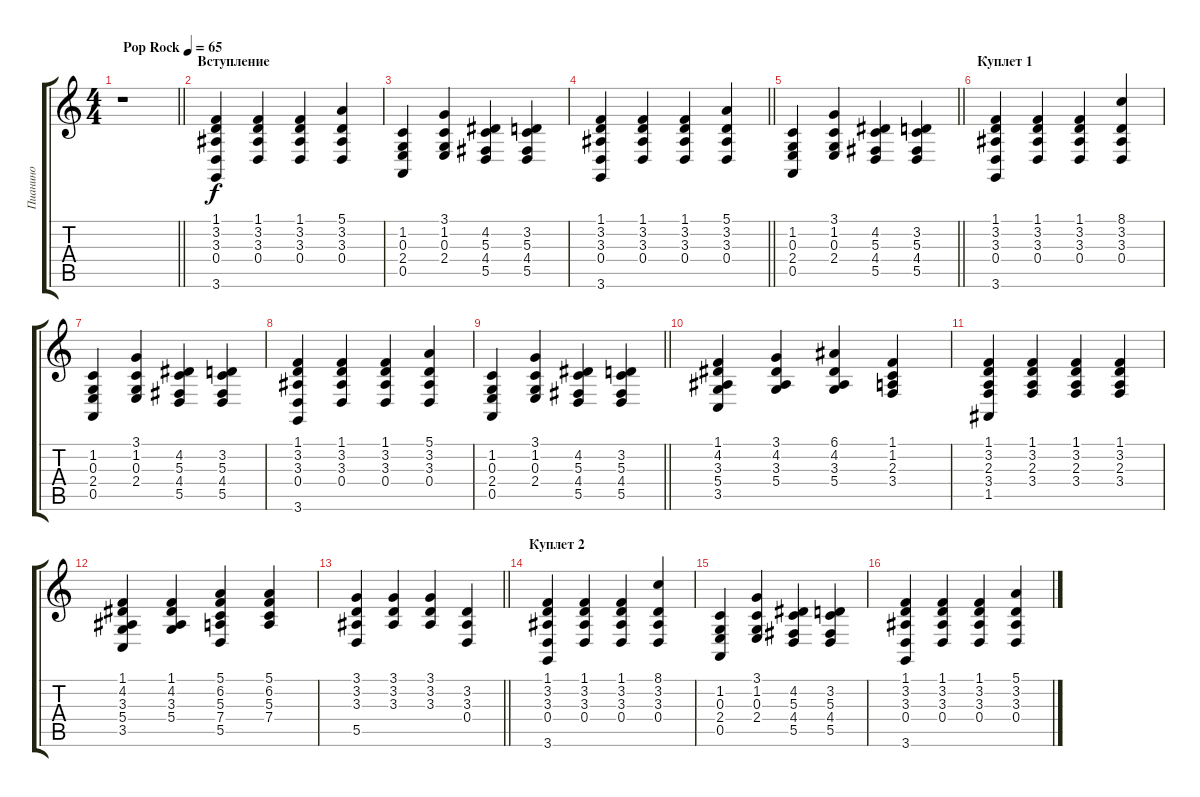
\track ("Пианино" "Пианино") {instrument acousticgrandpiano}
\staff {score tabs}
\tuning (E4 B3 G3 D3 A2 E2) {hide}
\ts (4 4)
\tempo (65 "Pop Rock")
\clef g2
\barLineRight lightlight
\ks c
r.1{dy f instrument acousticgrandpiano} |
\section ("" "Вступление")
(1.1 3.2 3.3 0.4 3.6).4 (1.1 3.2 3.3 0.4).4 (1.1 3.2 3.3 0.4).4 (5.1 3.2 3.3 0.4).4 |
(1.2 0.3 2.4 0.5).4 (3.1 1.2 0.3 2.4).4 (4.2 5.3 4.4 5.5).4 (3.2 5.3 4.4 5.5).4 |
\barLineRight lightlight
(1.1 3.2 3.3 0.4 3.6).4 (1.1 3.2 3.3 0.4).4 (1.1 3.2 3.3 0.4).4 (5.1 3.2 3.3 0.4).4 |
\section ("" "")
\barLineRight lightlight
(1.2 0.3 2.4 0.5).4 (3.1 1.2 0.3 2.4).4 (4.2 5.3 4.4 5.5).4 (3.2 5.3 4.4 5.5).4 |
\section ("" "Куплет 1")
(1.1 3.2 3.3 0.4 3.6).4 (1.1 3.2 3.3 0.4).4 (1.1 3.2 3.3 0.4).4 (8.1 3.2 3.3 0.4).4 |
(1.2 0.3 2.4 0.5).4 (3.1 1.2 0.3 2.4).4 (4.2 5.3 4.4 5.5).4 (3.2 5.3 4.4 5.5).4 |
(1.1 3.2 3.3 0.4 3.6).4 (1.1 3.2 3.3 0.4).4 (1.1 3.2 3.3 0.4).4 (5.1 3.2 3.3 0.4).4 |
\barLineRight lightlight
(1.2 0.3 2.4 0.5).4 (3.1 1.2 0.3 2.4).4 (4.2 5.3 4.4 5.5).4 (3.2 5.3 4.4 5.5).4 |
(1.1 4.2 3.3 5.4 3.5).4 (3.1 4.2 3.3 5.4).4 (6.1 4.2 3.3 5.4).4 (1.1 1.2 2.3 3.4).4 |
(1.1 3.2 2.3 3.4 1.5).4 (1.1 3.2 2.3 3.4).4 (1.1 3.2 2.3 3.4).4 (1.1 3.2 2.3 3.4).4 |
(1.1 4.2 3.3 5.4 3.5).4 (1.1 4.2 3.3 5.4).4 (5.1 6.2 5.3 7.4 5.5).4 (5.1 6.2 5.3 7.4).4 |
\barLineRight lightlight
(3.1 3.2 3.3 5.5).4 (3.1 3.2 3.3).4 (3.1 3.2 3.3).4 (3.2 3.3 0.4).4 |
\section ("" "Куплет 2")
(1.1 3.2 3.3 0.4 3.6).4 (1.1 3.2 3.3 0.4).4 (1.1 3.2 3.3 0.4).4 (8.1 3.2 3.3 0.4).4 |
(1.2 0.3 2.4 0.5).4 (3.1 1.2 0.3 2.4).4 (4.2 5.3 4.4 5.5).4 (3.2 5.3 4.4 5.5).4 |
(1.1 3.2 3.3 0.4 3.6).4 (1.1 3.2 3.3 0.4).4 (1.1 3.2 3.3 0.4).4 (5.1 3.2 3.3 0.4).4
